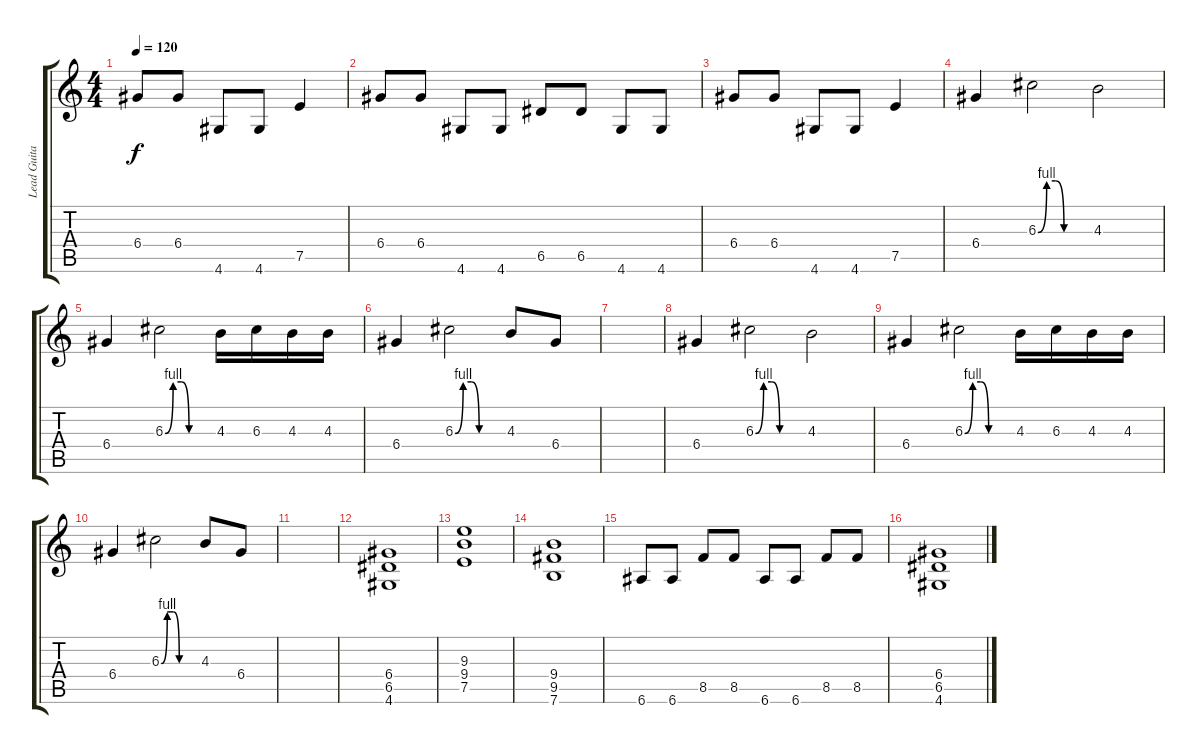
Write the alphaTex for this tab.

\track ("Lead Guitar" "Lead Guita") {instrument overdrivenguitar}
\staff {score tabs}
\tuning (E4 B3 G3 D3 A2 E2) {hide}
\ts (4 4)
\tempo 120
\clef g2
\ks c
6.4.8{dy f} 6.4.8 4.6.8 4.6.8 7.5.4 |
6.4.8 6.4.8 4.6.8 4.6.8 6.5.8 6.5.8 4.6.8 4.6.8 |
6.4.8 6.4.8 4.6.8 4.6.8 7.5.4 |
6.4.4 6.3{be (custom 0 0 10 4 20 4 30 0 60 0)}.2 4.3.2 |
6.4.4 6.3{be (custom 0 0 10 4 20 4 30 0 60 0)}.2 4.3.16 6.3.16 4.3.16 4.3.16 |
6.4.4 6.3{be (custom 0 0 10 4 20 4 30 0 60 0)}.2 4.3.8 6.4.8 |
|
6.4.4 6.3{be (custom 0 0 10 4 20 4 30 0 60 0)}.2 4.3.2 |
6.4.4 6.3{be (custom 0 0 10 4 20 4 30 0 60 0)}.2 4.3.16 6.3.16 4.3.16 4.3.16 |
6.4.4 6.3{be (custom 0 0 10 4 20 4 30 0 60 0)}.2 4.3.8 6.4.8 |
|
(6.4 6.5 4.6).1 |
(9.3 9.4 7.5).1 |
(9.4 9.5 7.6).1 |
6.6.8 6.6.8 8.5.8 8.5.8 6.6.8 6.6.8 8.5.8 8.5.8 |
(6.4 6.5 4.6).1
